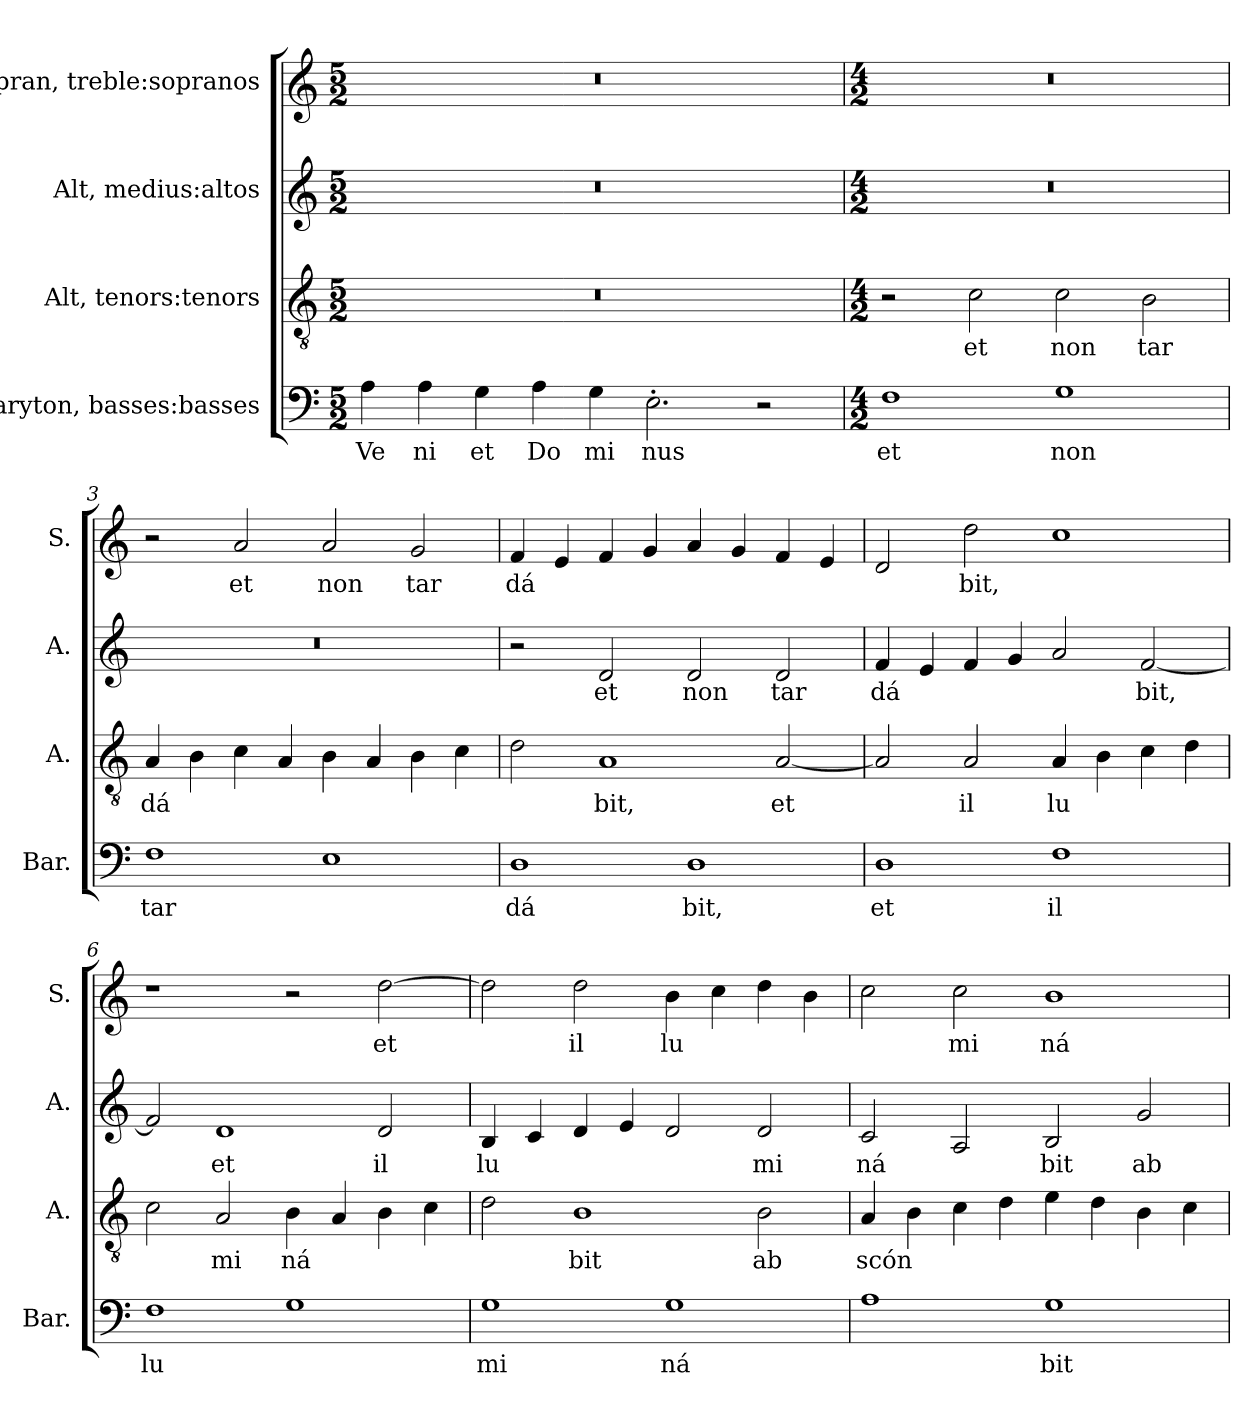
**kern	**text	**kern	**text	**kern	**text	**kern	**text
*part4	*part4	*part3	*part3	*part2	*part2	*part1	*part1
*staff4	*staff4	*staff3	*staff3	*staff2	*staff2	*staff1	*staff1
*I"Baryton, basses:basses	*	*I"Alt, tenors:tenors	*	*I"Alt, medius:altos	*	*I"Sopran, treble:sopranos	*
*I'Bar.	*	*I'A.	*	*I'A.	*	*I'S.	*
*clefF4	*	*clefGv2	*	*clefG2	*	*clefG2	*
*k[]	*	*k[]	*	*k[]	*	*k[]	*
*M5/2	*	*M5/2	*	*M5/2	*	*M5/2	*
*MM172	*	*MM172	*	*MM172	*	*MM172	*
=1	=1	=1	=1	=1	=1	=1	=1
!	!LO:LY:b	!	!	!	!	!	!
4A\	Ve	2%5r	.	2%5r	.	2%5r	.
!	!LO:LY:b	!	!	!	!	!	!
4A\	ni	.	.	.	.	.	.
!	!LO:LY:b	!	!	!	!	!	!
4G\	et	.	.	.	.	.	.
!	!LO:LY:b	!	!	!	!	!	!
4A\	Do	.	.	.	.	.	.
!	!LO:LY:b	!	!	!	!	!	!
4G\	mi	.	.	.	.	.	.
!	!LO:LY:b	!	!	!	!	!	!
2.E'\	nus	.	.	.	.	.	.
2r	.	.	.	.	.	.	.
=2	=2	=2	=2	=2	=2	=2	=2
*M4/2	*	*M4/2	*	*M4/2	*	*M4/2	*
!	!LO:LY:b	!	!	!	!	!	!
1F	et	2r	.	0r	.	0r	.
!	!	!	!LO:LY:b	!	!	!	!
.	.	2c\	et	.	.	.	.
!	!LO:LY:b	!	!LO:LY:b	!	!	!	!
1G	non	2c\	non	.	.	.	.
!	!	!	!LO:LY:b	!	!	!	!
.	.	2B\	tar	.	.	.	.
=3	=3	=3	=3	=3	=3	=3	=3
!	!LO:LY:b	!	!LO:LY:b	!	!	!	!
1F	tar	4A/	dá	0r	.	2r	.
.	.	4B\	.	.	.	.	.
!	!	!	!	!	!	!	!LO:LY:b
.	.	4c\	.	.	.	2a/	et
.	.	4A/	.	.	.	.	.
!	!	!	!	!	!	!	!LO:LY:b
1E	.	4B\	.	.	.	2a/	non
.	.	4A/	.	.	.	.	.
!	!	!	!	!	!	!	!LO:LY:b
.	.	4B\	.	.	.	2g/	tar
.	.	4c\	.	.	.	.	.
!!LO:LB:g=z
=4	=4	=4	=4	=4	=4	=4	=4
!	!LO:LY:b	!	!	!	!	!	!LO:LY:b
1D	dá	2d\	.	2r	.	4f/	dá
.	.	.	.	.	.	4e/	.
!	!	!	!LO:LY:b	!	!LO:LY:b	!	!
.	.	1A	bit,	2d/	et	4f/	.
.	.	.	.	.	.	4g/	.
!	!LO:LY:b	!	!	!	!LO:LY:b	!	!
1D	bit,	.	.	2d/	non	4a/	.
.	.	.	.	.	.	4g/	.
!	!	!	!LO:LY:b	!	!LO:LY:b	!	!
.	.	[2A/	et	2d/	tar	4f/	.
.	.	.	.	.	.	4e/	.
=5	=5	=5	=5	=5	=5	=5	=5
!	!LO:LY:b	!	!	!	!LO:LY:b	!	!
1D	et	2A/]	.	4f/	dá	2d/	.
.	.	.	.	4e/	.	.	.
!	!	!	!LO:LY:b	!	!	!	!LO:LY:b
.	.	2A/	il	4f/	.	2dd\	bit,
.	.	.	.	4g/	.	.	.
!	!LO:LY:b	!	!LO:LY:b	!	!	!	!
1F	il	4A/	lu	2a/	.	1cc	.
.	.	4B\	.	.	.	.	.
!	!	!	!	!	!LO:LY:b	!	!
.	.	4c\	.	[2f/	bit,	.	.
.	.	4d\	.	.	.	.	.
=6	=6	=6	=6	=6	=6	=6	=6
!	!LO:LY:b	!	!	!	!	!	!
1F	lu	2c\	.	2f/]	.	1r	.
!	!	!	!LO:LY:b	!	!LO:LY:b	!	!
.	.	2A/	mi	1d	et	.	.
!	!	!	!LO:LY:b	!	!	!	!
1G	.	4B\	ná	.	.	2r	.
.	.	4A/	.	.	.	.	.
!	!	!	!	!	!LO:LY:b	!	!LO:LY:b
.	.	4B\	.	2d/	il	[2dd\	et
.	.	4c\	.	.	.	.	.
=7	=7	=7	=7	=7	=7	=7	=7
!	!LO:LY:b	!	!	!	!LO:LY:b	!	!
1G	mi	2d\	.	4B/	lu	2dd\]	.
.	.	.	.	4c/	.	.	.
!	!	!	!LO:LY:b	!	!	!	!LO:LY:b
.	.	1B	bit	4d/	.	2dd\	il
.	.	.	.	4e/	.	.	.
!	!LO:LY:b	!	!	!	!	!	!LO:LY:b
1G	ná	.	.	2d/	.	4b\	lu
.	.	.	.	.	.	4cc\	.
!	!	!	!LO:LY:b	!	!LO:LY:b	!	!
.	.	2B\	ab	2d/	mi	4dd\	.
.	.	.	.	.	.	4b\	.
!!LO:LB:g=z
=8	=8	=8	=8	=8	=8	=8	=8
!	!	!	!LO:LY:b	!	!LO:LY:b	!	!
1A	.	4A/	scón	2c/	ná	2cc\	.
.	.	4B\	.	.	.	.	.
!	!	!	!	!	!	!	!LO:LY:b
.	.	4c\	.	2A/	.	2cc\	mi
.	.	4d\	.	.	.	.	.
!	!LO:LY:b	!	!	!	!LO:LY:b	!	!LO:LY:b
1G	bit	4e\	.	2B/	bit	1b	ná
.	.	4d\	.	.	.	.	.
!	!	!	!	!	!LO:LY:b	!	!
.	.	4B\	.	2g/	ab	.	.
.	.	4c\	.	.	.	.	.
=	=	=	=	=	=	=	=
*-	*-	*-	*-	*-	*-	*-	*-
